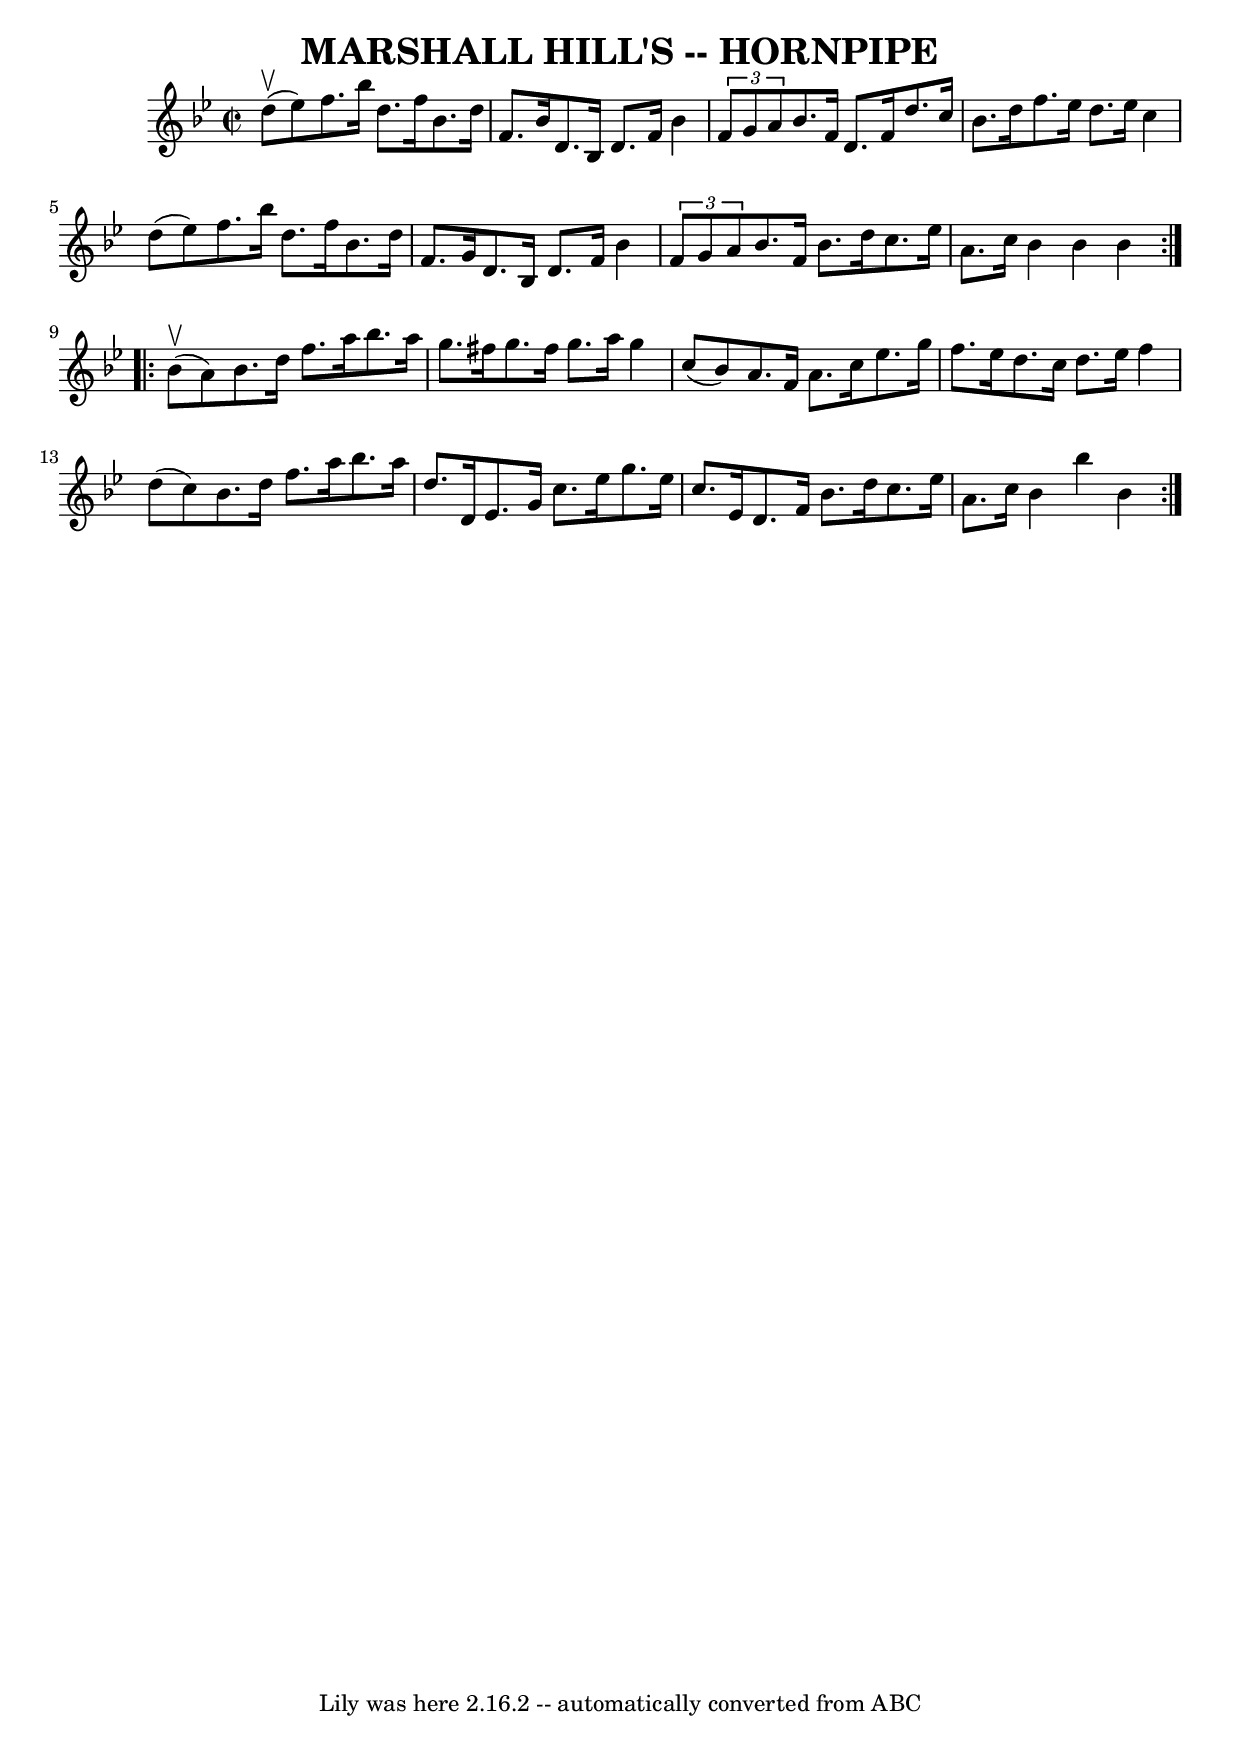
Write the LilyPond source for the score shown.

\version "2.7.40"
\include "Mammoth.ily"
\header {
	book = "Ryan's Mammoth Collection of Fiddle Tunes"
	crossRefNumber = "1"
	footnotes = ""
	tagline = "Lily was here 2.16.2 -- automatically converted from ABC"
	title = "MARSHALL HILL'S -- HORNPIPE"
}
voicedefault =  {
\set Score.defaultBarType = "empty"

\repeat volta 2 {
\override Staff.TimeSignature #'style = #'C
 \time 2/2 \key bes \major d''8 (^\upbow ees''8)       |
   
f''8. bes''16 d''8. f''16 bes'8. d''16 f'8. bes'16    
|
 d'8. bes16 d'8. f'16 bes'4  \times 2/3 { f'8 g'8    
a'8  }   |
 bes'8. f'16 d'8. f'16 d''8. c''16 bes'8.  
 d''16    |
 f''8. ees''16 d''8. ees''16 c''4 d''8 (
ees''8)   |
     |
 f''8. bes''16 d''8. f''16    
bes'8. d''16 f'8. g'16    |
 d'8. bes16 d'8. f'16    
bes'4  \times 2/3 { f'8 g'8 a'8  }   |
 bes'8. f'16    
bes'8. d''16 c''8. ees''16 a'8. c''16    |
 bes'4    
bes'4 bes'4    }     \repeat volta 2 { bes'8 (^\upbow a'8)       
|
 bes'8. d''16 f''8. a''16 bes''8. a''16 g''8.    
fis''16    |
 g''8. fis''16 g''8. a''16 g''4 c''8 (
bes'8)   |
 a'8. f'16 a'8. c''16 ees''8. g''16    
f''8. ees''16    |
 d''8. c''16 d''8. ees''16 f''4    
d''8 (c''8)   |
     |
 bes'8. d''16 f''8. a''16   
 bes''8. a''16 d''8. d'16    |
 ees'8. g'16 c''8.    
ees''16 g''8. ees''16 c''8. ees'16    |
 d'8. f'16    
bes'8. d''16 c''8. ees''16 a'8. c''16    |
 bes'4    
bes''4 bes'4    }   
}

\score{
    <<

	\context Staff="default"
	{
	    \voicedefault 
	}

    >>
	\layout {
	}
	\midi {}
}
